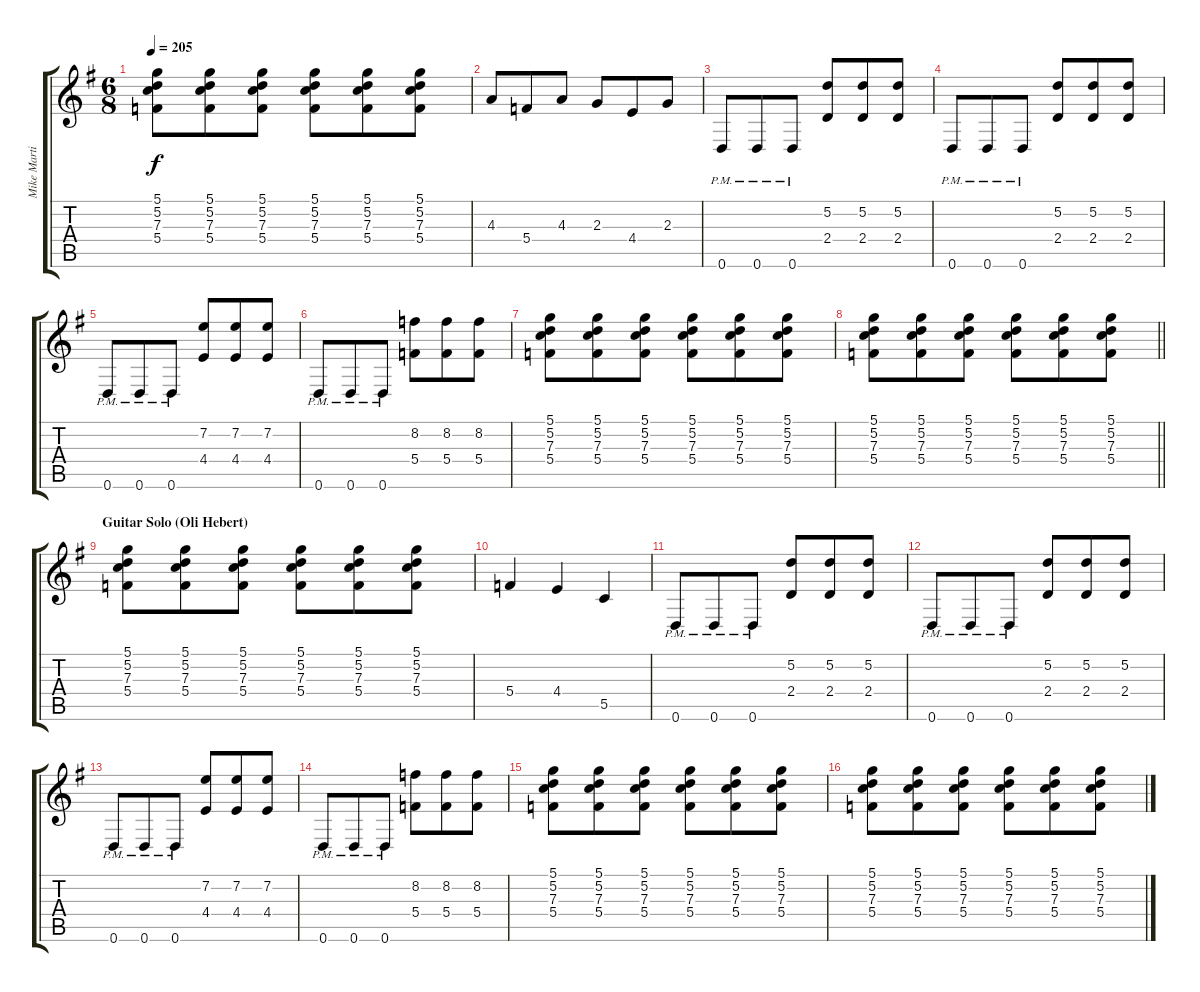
\track ("Mike Martin" "Mike Marti") {instrument distortionguitar}
\staff {score tabs}
\tuning (D4 A3 F3 C3 G2 D2) {hide}
\ts (6 8)
\tempo 205
\clef g2
\ks g
(5.1 5.2 7.3 5.4).8{dy f} (5.1 5.2 7.3 5.4).8 (5.1 5.2 7.3 5.4).8 (5.1 5.2 7.3 5.4).8 (5.1 5.2 7.3 5.4).8 (5.1 5.2 7.3 5.4).8 |
4.3.8 5.4.8 4.3.8 2.3.8 4.4.8 2.3.8 |
0.6{pm}.8 0.6{pm}.8 0.6{pm}.8 (5.2 2.4).8 (5.2 2.4).8 (5.2 2.4).8 |
0.6{pm}.8 0.6{pm}.8 0.6{pm}.8 (5.2 2.4).8 (5.2 2.4).8 (5.2 2.4).8 |
0.6{pm}.8 0.6{pm}.8 0.6{pm}.8 (7.2 4.4).8 (7.2 4.4).8 (7.2 4.4).8 |
0.6{pm}.8 0.6{pm}.8 0.6{pm}.8 (8.2 5.4).8 (8.2 5.4).8 (8.2 5.4).8 |
(5.1 5.2 7.3 5.4).8 (5.1 5.2 7.3 5.4).8 (5.1 5.2 7.3 5.4).8 (5.1 5.2 7.3 5.4).8 (5.1 5.2 7.3 5.4).8 (5.1 5.2 7.3 5.4).8 |
\barLineRight lightlight
(5.1 5.2 7.3 5.4).8 (5.1 5.2 7.3 5.4).8 (5.1 5.2 7.3 5.4).8 (5.1 5.2 7.3 5.4).8 (5.1 5.2 7.3 5.4).8 (5.1 5.2 7.3 5.4).8 |
\section ("" "Guitar Solo (Oli Hebert)")
(5.1 5.2 7.3 5.4).8 (5.1 5.2 7.3 5.4).8 (5.1 5.2 7.3 5.4).8 (5.1 5.2 7.3 5.4).8 (5.1 5.2 7.3 5.4).8 (5.1 5.2 7.3 5.4).8 |
5.4.4 4.4.4 5.5.4 |
0.6{pm}.8 0.6{pm}.8 0.6{pm}.8 (5.2 2.4).8 (5.2 2.4).8 (5.2 2.4).8 |
0.6{pm}.8 0.6{pm}.8 0.6{pm}.8 (5.2 2.4).8 (5.2 2.4).8 (5.2 2.4).8 |
0.6{pm}.8 0.6{pm}.8 0.6{pm}.8 (7.2 4.4).8 (7.2 4.4).8 (7.2 4.4).8 |
0.6{pm}.8 0.6{pm}.8 0.6{pm}.8 (8.2 5.4).8 (8.2 5.4).8 (8.2 5.4).8 |
(5.1 5.2 7.3 5.4).8 (5.1 5.2 7.3 5.4).8 (5.1 5.2 7.3 5.4).8 (5.1 5.2 7.3 5.4).8 (5.1 5.2 7.3 5.4).8 (5.1 5.2 7.3 5.4).8 |
(5.1 5.2 7.3 5.4).8 (5.1 5.2 7.3 5.4).8 (5.1 5.2 7.3 5.4).8 (5.1 5.2 7.3 5.4).8 (5.1 5.2 7.3 5.4).8 (5.1 5.2 7.3 5.4).8
